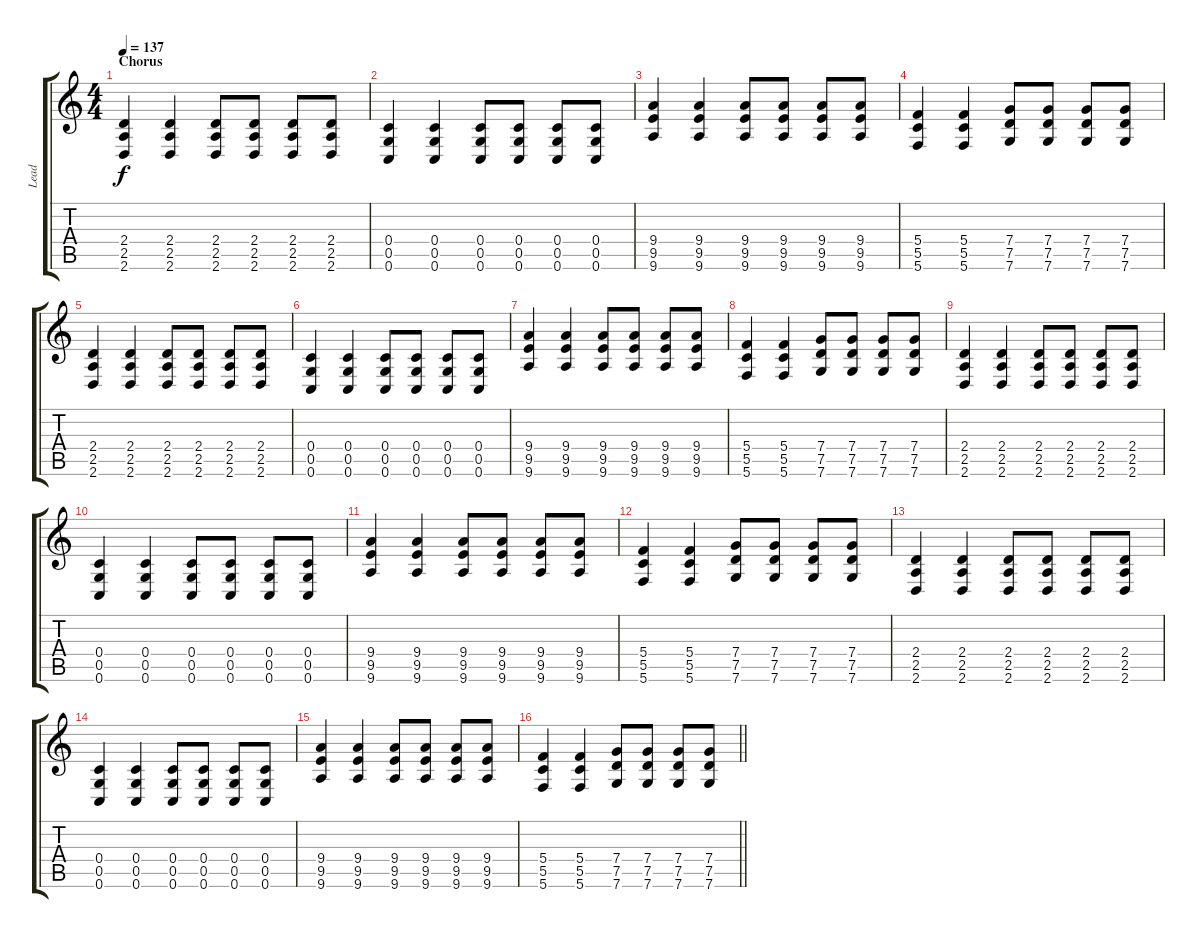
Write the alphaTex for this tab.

\track ("Lead" "Lead") {instrument distortionguitar}
\staff {score tabs}
\tuning (D4 A3 F3 C3 G2 C2) {hide}
\ts (4 4)
\section ("" "Chorus")
\tempo 137
\clef g2
\ks c
(2.4 2.5 2.6).4{dy f} (2.4 2.5 2.6).4 (2.4 2.5 2.6).8 (2.4 2.5 2.6).8 (2.4 2.5 2.6).8 (2.4 2.5 2.6).8 |
(0.4 0.5 0.6).4 (0.4 0.5 0.6).4 (0.4 0.5 0.6).8 (0.4 0.5 0.6).8 (0.4 0.5 0.6).8 (0.4 0.5 0.6).8 |
(9.4 9.5 9.6).4 (9.4 9.5 9.6).4 (9.4 9.5 9.6).8 (9.4 9.5 9.6).8 (9.4 9.5 9.6).8 (9.4 9.5 9.6).8 |
(5.4 5.5 5.6).4 (5.4 5.5 5.6).4 (7.4 7.5 7.6).8 (7.4 7.5 7.6).8 (7.4 7.5 7.6).8 (7.4 7.5 7.6).8 |
(2.4 2.5 2.6).4 (2.4 2.5 2.6).4 (2.4 2.5 2.6).8 (2.4 2.5 2.6).8 (2.4 2.5 2.6).8 (2.4 2.5 2.6).8 |
(0.4 0.5 0.6).4 (0.4 0.5 0.6).4 (0.4 0.5 0.6).8 (0.4 0.5 0.6).8 (0.4 0.5 0.6).8 (0.4 0.5 0.6).8 |
(9.4 9.5 9.6).4 (9.4 9.5 9.6).4 (9.4 9.5 9.6).8 (9.4 9.5 9.6).8 (9.4 9.5 9.6).8 (9.4 9.5 9.6).8 |
(5.4 5.5 5.6).4 (5.4 5.5 5.6).4 (7.4 7.5 7.6).8 (7.4 7.5 7.6).8 (7.4 7.5 7.6).8 (7.4 7.5 7.6).8 |
(2.4 2.5 2.6).4 (2.4 2.5 2.6).4 (2.4 2.5 2.6).8 (2.4 2.5 2.6).8 (2.4 2.5 2.6).8 (2.4 2.5 2.6).8 |
(0.4 0.5 0.6).4 (0.4 0.5 0.6).4 (0.4 0.5 0.6).8 (0.4 0.5 0.6).8 (0.4 0.5 0.6).8 (0.4 0.5 0.6).8 |
(9.4 9.5 9.6).4 (9.4 9.5 9.6).4 (9.4 9.5 9.6).8 (9.4 9.5 9.6).8 (9.4 9.5 9.6).8 (9.4 9.5 9.6).8 |
(5.4 5.5 5.6).4 (5.4 5.5 5.6).4 (7.4 7.5 7.6).8 (7.4 7.5 7.6).8 (7.4 7.5 7.6).8 (7.4 7.5 7.6).8 |
(2.4 2.5 2.6).4 (2.4 2.5 2.6).4 (2.4 2.5 2.6).8 (2.4 2.5 2.6).8 (2.4 2.5 2.6).8 (2.4 2.5 2.6).8 |
(0.4 0.5 0.6).4 (0.4 0.5 0.6).4 (0.4 0.5 0.6).8 (0.4 0.5 0.6).8 (0.4 0.5 0.6).8 (0.4 0.5 0.6).8 |
(9.4 9.5 9.6).4 (9.4 9.5 9.6).4 (9.4 9.5 9.6).8 (9.4 9.5 9.6).8 (9.4 9.5 9.6).8 (9.4 9.5 9.6).8 |
\barLineRight lightlight
(5.4 5.5 5.6).4 (5.4 5.5 5.6).4 (7.4 7.5 7.6).8 (7.4 7.5 7.6).8 (7.4 7.5 7.6).8 (7.4 7.5 7.6).8
